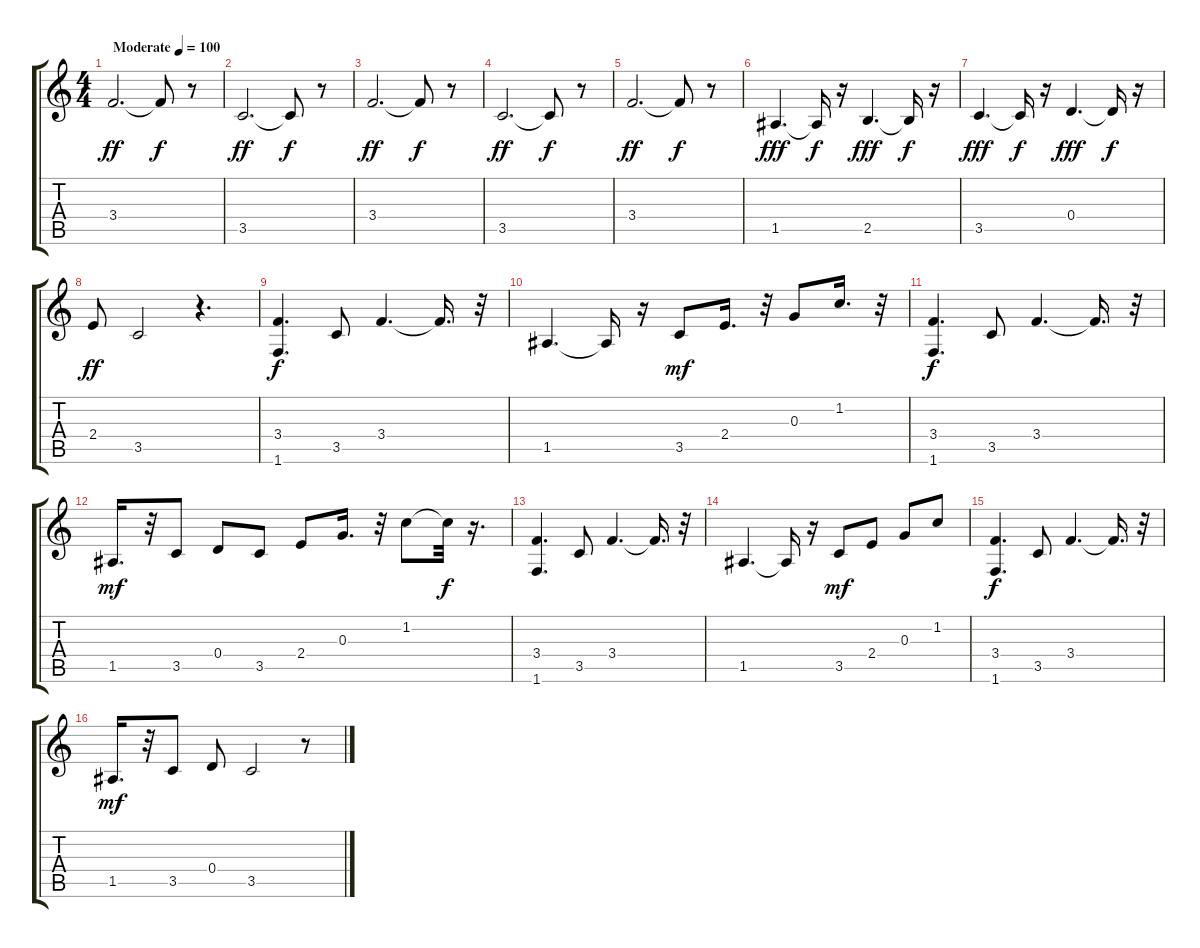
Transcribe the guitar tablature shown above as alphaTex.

\track "" {mute instrument acousticguitarsteel}
\staff {score tabs}
\tuning (E4 B3 G3 D3 A2 E2) {hide}
\ts (4 4)
\tempo (100 "Moderate")
\clef g2
\ks c
3.4.2{d dy ff instrument acousticguitarsteel} 3.4{t}.8{dy f} r.8 |
3.5.2{d dy ff} 3.5{t}.8{dy f} r.8 |
3.4.2{d dy ff} 3.4{t}.8{dy f} r.8 |
3.5.2{d dy ff} 3.5{t}.8{dy f} r.8 |
3.4.2{d dy ff} 3.4{t}.8{dy f} r.8 |
1.5.4{d dy fff} 1.5{t}.16{dy f} r.16 2.5.4{d dy fff} 2.5{t}.16{dy f} r.16 |
3.5.4{d dy fff} 3.5{t}.16{dy f} r.16 0.4.4{d dy fff} 0.4{t}.16{dy f} r.16 |
2.4.8{dy ff} 3.5.2 r.4{d} |
(3.4 1.6).4{d dy f} 3.5.8 3.4.4{d} 3.4{t}.16{d} r.32 |
1.5.4{d} 1.5{t}.16 r.16 3.5.8{dy mf} 2.4.16{d} r.32 0.3.8 1.2.16{d} r.32 |
(3.4 1.6).4{d dy f} 3.5.8 3.4.4{d} 3.4{t}.16{d} r.32 |
1.5.16{d dy mf} r.32 3.5.8 0.4.8 3.5.8 2.4.8 0.3.16{d} r.32 1.2.8 1.2{t}.32{dy f} r.16{d} |
(3.4 1.6).4{d} 3.5.8 3.4.4{d} 3.4{t}.16{d} r.32 |
1.5.4{d} 1.5{t}.16 r.16 3.5.8{dy mf} 2.4.8 0.3.8 1.2.8 |
(3.4 1.6).4{d dy f} 3.5.8 3.4.4{d} 3.4{t}.16{d} r.32 |
1.5.16{d dy mf} r.32 3.5.8 0.4.8 3.5.2 r.8
